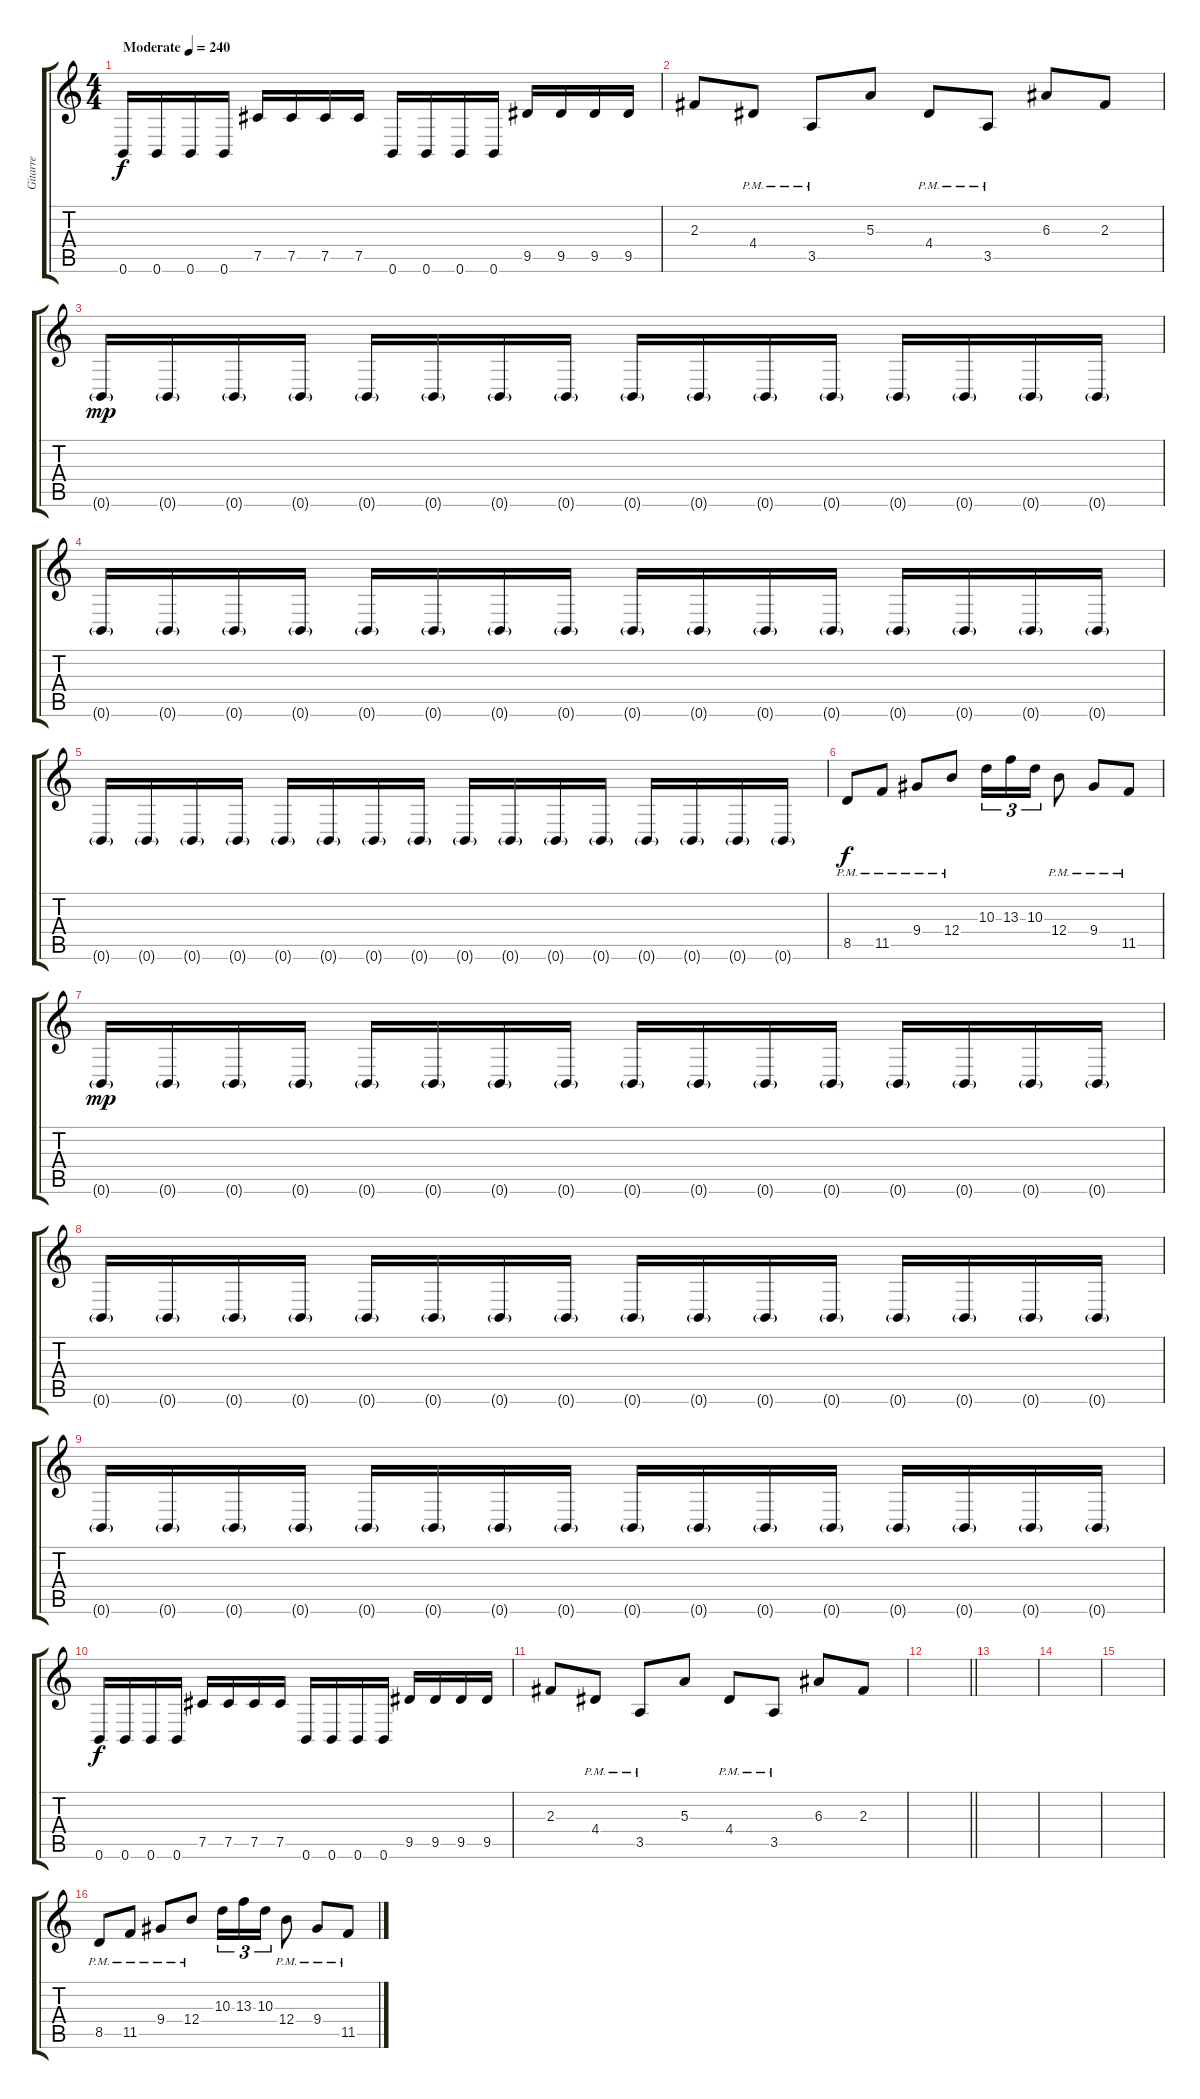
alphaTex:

\track ("Gitarre" "Gitarre") {instrument distortionguitar}
\staff {score tabs}
\tuning (Db4 Ab3 E3 B2 Gb2 B1) {hide}
\ts (4 4)
\section ("" "")
\tempo (240 "Moderate")
\clef g2
\ks c
0.6.16{dy f instrument distortionguitar} 0.6.16 0.6.16 0.6.16 7.5.16 7.5.16 7.5.16 7.5.16 0.6.16 0.6.16 0.6.16 0.6.16 9.5.16 9.5.16 9.5.16 9.5.16 |
2.3.8 4.4{pm}.8 3.5{pm}.8 5.3.8 4.4{pm}.8 3.5{pm}.8 6.3.8 2.3.8 |
0.6{g}.16{dy mp} 0.6{g}.16 0.6{g}.16 0.6{g}.16 0.6{g}.16 0.6{g}.16 0.6{g}.16 0.6{g}.16 0.6{g}.16 0.6{g}.16 0.6{g}.16 0.6{g}.16 0.6{g}.16 0.6{g}.16 0.6{g}.16 0.6{g}.16 |
0.6{g}.16 0.6{g}.16 0.6{g}.16 0.6{g}.16 0.6{g}.16 0.6{g}.16 0.6{g}.16 0.6{g}.16 0.6{g}.16 0.6{g}.16 0.6{g}.16 0.6{g}.16 0.6{g}.16 0.6{g}.16 0.6{g}.16 0.6{g}.16 |
0.6{g}.16 0.6{g}.16 0.6{g}.16 0.6{g}.16 0.6{g}.16 0.6{g}.16 0.6{g}.16 0.6{g}.16 0.6{g}.16 0.6{g}.16 0.6{g}.16 0.6{g}.16 0.6{g}.16 0.6{g}.16 0.6{g}.16 0.6{g}.16 |
8.5{pm}.8{dy f} 11.5{pm}.8 9.4{pm}.8 12.4{pm}.8 10.3.16{tu (3 2)} 13.3.16{tu (3 2)} 10.3.16{tu (3 2)} 12.4{pm}.8 9.4{pm}.8 11.5{pm}.8 |
0.6{g}.16{dy mp} 0.6{g}.16 0.6{g}.16 0.6{g}.16 0.6{g}.16 0.6{g}.16 0.6{g}.16 0.6{g}.16 0.6{g}.16 0.6{g}.16 0.6{g}.16 0.6{g}.16 0.6{g}.16 0.6{g}.16 0.6{g}.16 0.6{g}.16 |
0.6{g}.16 0.6{g}.16 0.6{g}.16 0.6{g}.16 0.6{g}.16 0.6{g}.16 0.6{g}.16 0.6{g}.16 0.6{g}.16 0.6{g}.16 0.6{g}.16 0.6{g}.16 0.6{g}.16 0.6{g}.16 0.6{g}.16 0.6{g}.16 |
0.6{g}.16 0.6{g}.16 0.6{g}.16 0.6{g}.16 0.6{g}.16 0.6{g}.16 0.6{g}.16 0.6{g}.16 0.6{g}.16 0.6{g}.16 0.6{g}.16 0.6{g}.16 0.6{g}.16 0.6{g}.16 0.6{g}.16 0.6{g}.16 |
0.6.16{dy f} 0.6.16 0.6.16 0.6.16 7.5.16 7.5.16 7.5.16 7.5.16 0.6.16 0.6.16 0.6.16 0.6.16 9.5.16 9.5.16 9.5.16 9.5.16 |
2.3.8 4.4{pm}.8 3.5{pm}.8 5.3.8 4.4{pm}.8 3.5{pm}.8 6.3.8 2.3.8 |
\barLineRight lightlight
|
\section ("" "")
|
|
|
8.5{pm}.8 11.5{pm}.8 9.4{pm}.8 12.4{pm}.8 10.3.16{tu (3 2)} 13.3.16{tu (3 2)} 10.3.16{tu (3 2)} 12.4{pm}.8 9.4{pm}.8 11.5{pm}.8
